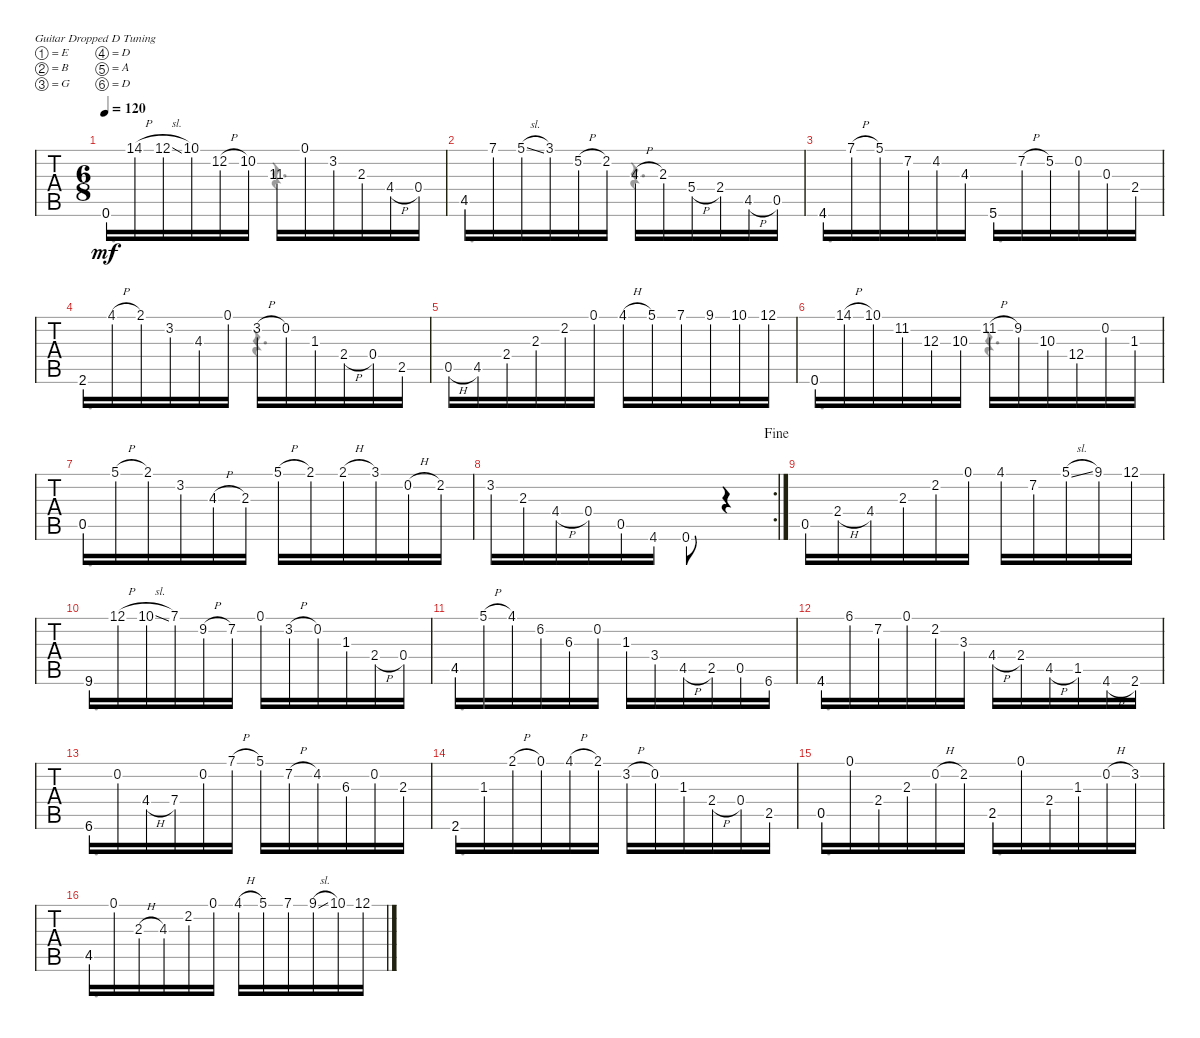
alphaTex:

\defaultSystemsLayout 4
\bracketExtendMode groupsimilarinstruments
\singleTrackTrackNamePolicy hidden
\multiTrackTrackNamePolicy hidden
\firstSystemTrackNameOrientation horizontal
\otherSystemsTrackNameOrientation horizontal
\track ("Nylon Guitar" "Nylon Guit") {instrument acousticguitarsteel}
\staff {tabs}
\tuning (E4 B3 G3 D3 A2 D2)
\voice
\ts (6 8)
\ac
\tempo 120
\clef g2
\scale
0.377309
\ks d
0.6.16{dy mf instrument acousticguitarsteel} 14.1{h lf 3}.16 12.1{sl lf 2}.16 10.1{lf 2}.16 12.2{h lf 4}.16 10.2{lf 2}.16 11.3{lf 3}.16 0.1.16 3.2{lf 3}.16 2.3{lf 2}.16 4.4{h lf 4}.16 0.4.16 |
\scale
0.279683 4.5{lf 2}.16 7.1{lf 5}.16 5.1{sl lf 3}.16 3.1{lf 3}.16 5.2{h lf 5}.16 2.2{lf 2}.16 4.3{h lf 4}.16 2.3{lf 2}.16 5.4{h lf 5}.16 2.4{lf 2}.16 4.5{h lf 4}.16 0.5.16 |
\scale
0.343008 4.6{lf 2}.16 7.1{h lf 5}.16 5.1.16 7.2{lf 5}.16 4.2{lf 2}.16 4.3{lf 2}.16 5.6{lf 2}.16 7.2{h lf 5}.16 5.2{lf 2}.16 0.2.16 0.3.16 2.4{lf 3}.16 |
\scale
0.3452 2.6.16 4.1{h lf 5}.16 2.1{lf 2}.16 3.2{lf 3}.16 4.3{lf 4}.16 0.1.16 3.2{h lf 5}.16 0.2.16 1.3{lf 2}.16 2.4{h lf 3}.16 0.4.16 2.5{lf 3}.16 |
\scale
0.283711 0.5{h rf 1}.16 4.5{lf 5}.16 2.4{rf 1}.16 2.3{lf 2 rf 2}.16 2.2{lf 3 rf 3}.16 0.1{rf 4}.16 4.1{h lf 2}.16 5.1{lf 3}.16 7.1{lf 5}.16 9.1{lf 2}.16 10.1{lf 3}.16 12.1{lf 5}.16 |
\scale
0.37109 0.6.16 14.1{h lf 5}.16 10.1{lf 2}.16 11.2{lf 3}.16 12.3{lf 4}.16 10.3{lf 2}.16 11.2{h lf 4}.16 9.2{lf 2}.16 10.3{lf 3}.16 12.4{lf 5}.16 0.2.16 1.3{lf 2}.16 |
\scale
0.355705 0.5.16 5.1{h lf 5}.16 2.1{lf 2}.16 3.2{lf 3}.16 4.3{h lf 4}.16 2.3{lf 2}.16 5.1{h lf 5}.16 2.1{lf 3}.16 2.1{h lf 2}.16 3.1{lf 3}.16 0.2{h}.16 2.2{lf 2}.16 |
\rc 2
\jump fine
\scale
0.255034 3.2{lf 3}.16 2.3{lf 2}.16 4.4{h lf 4}.16 0.4.16 0.5.16 4.6{lf 4}.16 0.6.8 r.4 |
\scale
0.389262 0.5.16 2.4{h lf 2}.16 4.4{lf 5}.16 2.3{lf 2 rf 2}.16 2.2{lf 2 rf 3}.16 0.1{rf 4}.16 4.1{lf 2}.16 7.2{lf 4}.16 5.1{sl lf 2}.16 9.1{lf 2}.16 12.1{lf 5}.16 |
\scale
0.309524 9.6{lf 2}.16 12.1{h lf 5}.16 10.1{sl lf 3}.16 7.1{lf 3}.16 9.2{h lf 5}.16 7.2{lf 2}.16 0.1.16 3.2{h lf 5}.16 0.2.16 1.3{lf 2}.16 2.4{h lf 3}.16 0.4.16 |
\scale
0.309524 4.5{lf 2}.16 5.1{h lf 3}.16 4.1{lf 2}.16 6.2{lf 5}.16 6.3{lf 4}.16 0.2.16 1.3{lf 2}.16 3.4{lf 4}.16 4.5{h lf 5}.16 2.5{lf 2}.16 0.5.16 6.6{lf 4}.16 |
\scale
0.380952 4.6{lf 2}.16 6.1{lf 4}.16 7.2{lf 5}.16 0.1.16 2.2{lf 2}.16 3.3{lf 3}.16 4.4{h lf 4}.16 2.4{lf 2}.16 4.5{h lf 5}.16 1.5{lf 2}.16 4.6{h lf 5}.16 2.6{lf 3}.16 |
\scale
0.287368 6.6{lf 4}.16 0.2.16 4.4{h lf 2}.16 7.4{lf 5}.16 0.2.16 7.1{h lf 5}.16 5.1{lf 3}.16 7.2{h lf 5}.16 4.2{lf 2}.16 6.3{lf 4}.16 0.2.16 2.3{lf 4}.16 |
\scale
0.336842 2.6{lf 3}.16 1.3{lf 2}.16 2.1{h lf 4}.16 0.1.16 4.1{h lf 5}.16 2.1{lf 2}.16 3.2{h lf 4}.16 0.2.16 1.3{lf 2}.16 2.4{h lf 4}.16 0.4.16 2.5{lf 3}.16 |
\scale
0.375789 0.5{rf 1}.16 0.1{rf 4}.16 2.4{lf 3 rf 1}.16 2.3{lf 4 rf 2}.16 0.2{h rf 3}.16 2.2{lf 5}.16 2.5{lf 3 rf 1}.16 0.1{rf 4}.16 2.4{lf 4 rf 1}.16 1.3{lf 2 rf 2}.16 0.2{h rf 3}.16 3.2{lf 5}.16 |
4.5{rf 1}.16 0.1{rf 4}.16 2.3{h rf 2}.16 4.3.16 2.2{rf 3}.16 0.1{rf 4}.16 4.1{h}.16 5.1.16 7.1.16 9.1{sl}.16 10.1.16 12.1.16
\voice
\clef g2
\ottava regular
\simile none
\scale
0.377309
\ks d
0.6.4{d dy mf} r.4{d} |
\scale
0.279683 4.5{lf 2}.4{d} r.4{d} |
\scale
0.343008 4.6{lf 2}.4{d} 5.6{lf 2}.4{d} |
\scale
0.3452 2.6.4{d} r.4{d} |
\scale
0.283711 |
\scale
0.37109 0.6.4{d} r.4{d} |
\scale
0.355705 0.5.4{d} |
\scale
0.255034 |
\scale
0.389262 |
\scale
0.309524 9.6{lf 2}.4{d} |
\scale
0.309524 4.5{lf 2}.4{d} |
\scale
0.380952 4.6{lf 2}.4{d} |
\scale
0.287368 6.6{lf 4}.4{d} |
\scale
0.336842 2.6{lf 3}.4{d} |
\scale
0.375789 0.5{rf 1}.4{d} 2.5{lf 3 rf 1}.4{d} |
4.5{rf 1}.4{d}
